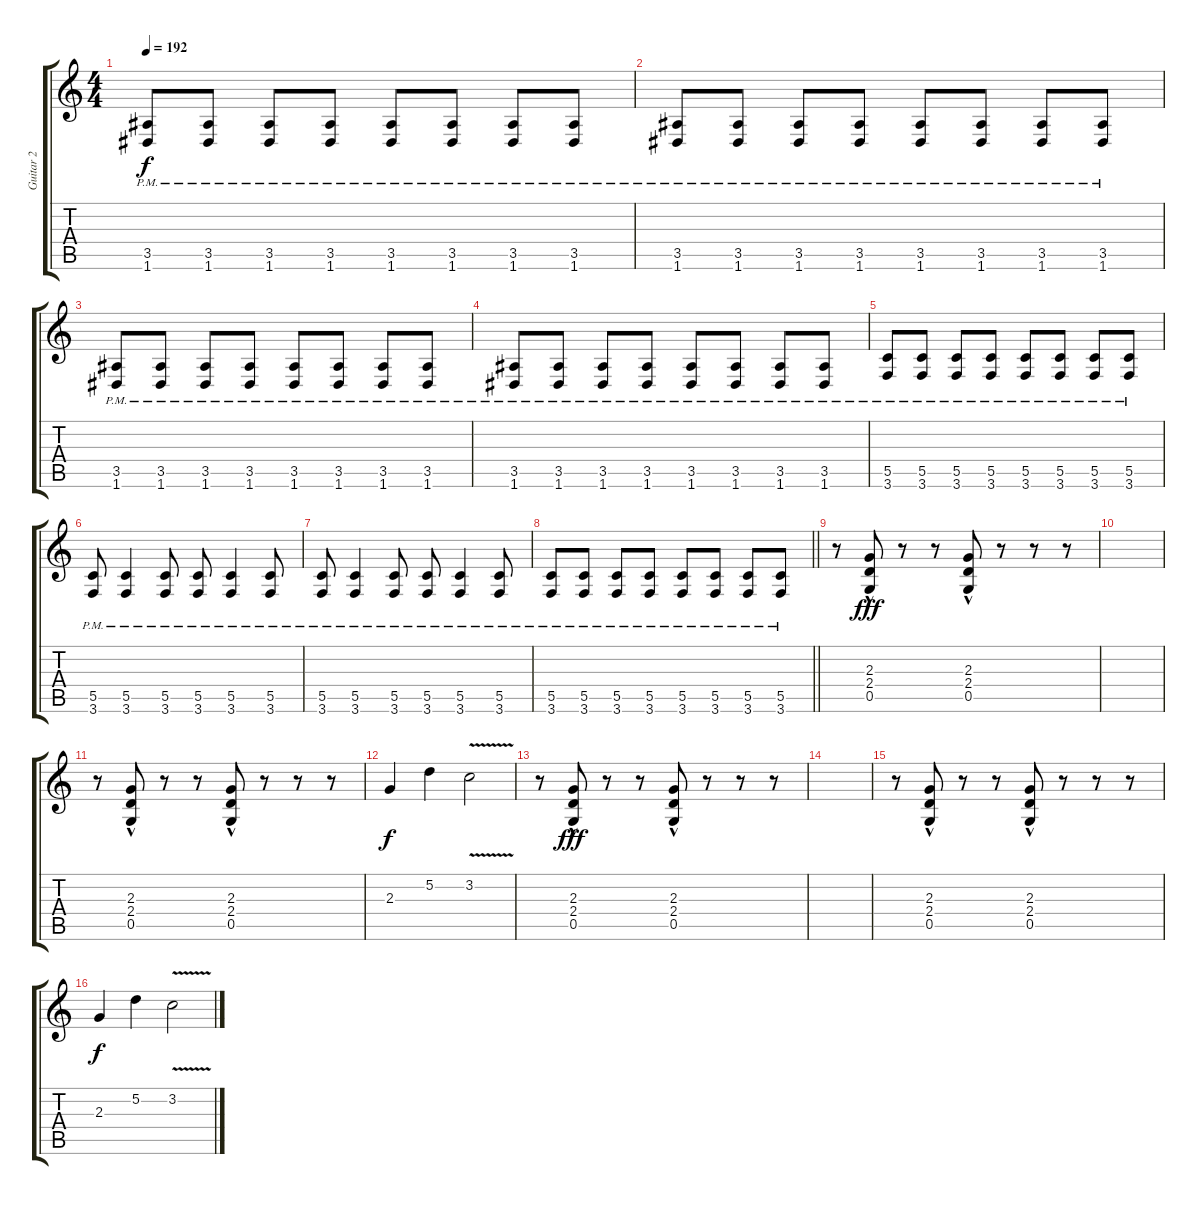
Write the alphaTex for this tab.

\track ("Guitar 2" "Guitar 2") {instrument distortionguitar}
\staff {score tabs}
\tuning (D4 A3 F3 C3 G2 D2) {hide}
\ts (4 4)
\tempo 192
\clef g2
\ks c
(3.5{pm} 1.6{pm}).8{dy f} (3.5{pm} 1.6{pm}).8 (3.5{pm} 1.6{pm}).8 (3.5{pm} 1.6{pm}).8 (3.5{pm} 1.6{pm}).8 (3.5{pm} 1.6{pm}).8 (3.5{pm} 1.6{pm}).8 (3.5{pm} 1.6{pm}).8 |
(3.5{pm} 1.6{pm}).8 (3.5{pm} 1.6{pm}).8 (3.5{pm} 1.6{pm}).8 (3.5{pm} 1.6{pm}).8 (3.5{pm} 1.6{pm}).8 (3.5{pm} 1.6{pm}).8 (3.5{pm} 1.6{pm}).8 (3.5{pm} 1.6{pm}).8 |
(3.5{pm} 1.6{pm}).8 (3.5{pm} 1.6{pm}).8 (3.5{pm} 1.6{pm}).8 (3.5{pm} 1.6{pm}).8 (3.5{pm} 1.6{pm}).8 (3.5{pm} 1.6{pm}).8 (3.5{pm} 1.6{pm}).8 (3.5{pm} 1.6{pm}).8 |
(3.5{pm} 1.6{pm}).8 (3.5{pm} 1.6{pm}).8 (3.5{pm} 1.6{pm}).8 (3.5{pm} 1.6{pm}).8 (3.5{pm} 1.6{pm}).8 (3.5{pm} 1.6{pm}).8 (3.5{pm} 1.6{pm}).8 (3.5{pm} 1.6{pm}).8 |
(5.5{pm} 3.6{pm}).8 (5.5{pm} 3.6{pm}).8 (5.5{pm} 3.6{pm}).8 (5.5{pm} 3.6{pm}).8 (5.5{pm} 3.6{pm}).8 (5.5{pm} 3.6{pm}).8 (5.5{pm} 3.6{pm}).8 (5.5{pm} 3.6{pm}).8 |
(5.5{pm} 3.6{pm}).8 (5.5{pm} 3.6{pm}).4 (5.5{pm} 3.6{pm}).8 (5.5{pm} 3.6{pm}).8 (5.5{pm} 3.6{pm}).4 (5.5{pm} 3.6{pm}).8 |
(5.5{pm} 3.6{pm}).8 (5.5{pm} 3.6{pm}).4 (5.5{pm} 3.6{pm}).8 (5.5{pm} 3.6{pm}).8 (5.5{pm} 3.6{pm}).4 (5.5{pm} 3.6{pm}).8 |
\barLineRight lightlight
(5.5{pm} 3.6{pm}).8 (5.5{pm} 3.6{pm}).8 (5.5{pm} 3.6{pm}).8 (5.5{pm} 3.6{pm}).8 (5.5{pm} 3.6{pm}).8 (5.5{pm} 3.6{pm}).8 (5.5{pm} 3.6{pm}).8 (5.5{pm} 3.6{pm}).8 |
r.8{volume 13} (2.3 2.4 0.5{hac}).8{dy fff} r.8 r.8 (2.3 2.4 0.5{hac}).8 r.8 r.8 r.8 |
|
r.8{volume 13} (2.3 2.4 0.5{hac}).8 r.8 r.8 (2.3 2.4 0.5{hac}).8 r.8 r.8 r.8 |
2.3.4{dy f} 5.2.4 3.2{v}.2 |
r.8{volume 13} (2.3 2.4 0.5{hac}).8{dy fff} r.8 r.8 (2.3 2.4 0.5{hac}).8 r.8 r.8 r.8 |
|
r.8{volume 13} (2.3 2.4 0.5{hac}).8 r.8 r.8 (2.3 2.4 0.5{hac}).8 r.8 r.8 r.8 |
2.3.4{dy f} 5.2.4 3.2{v}.2
